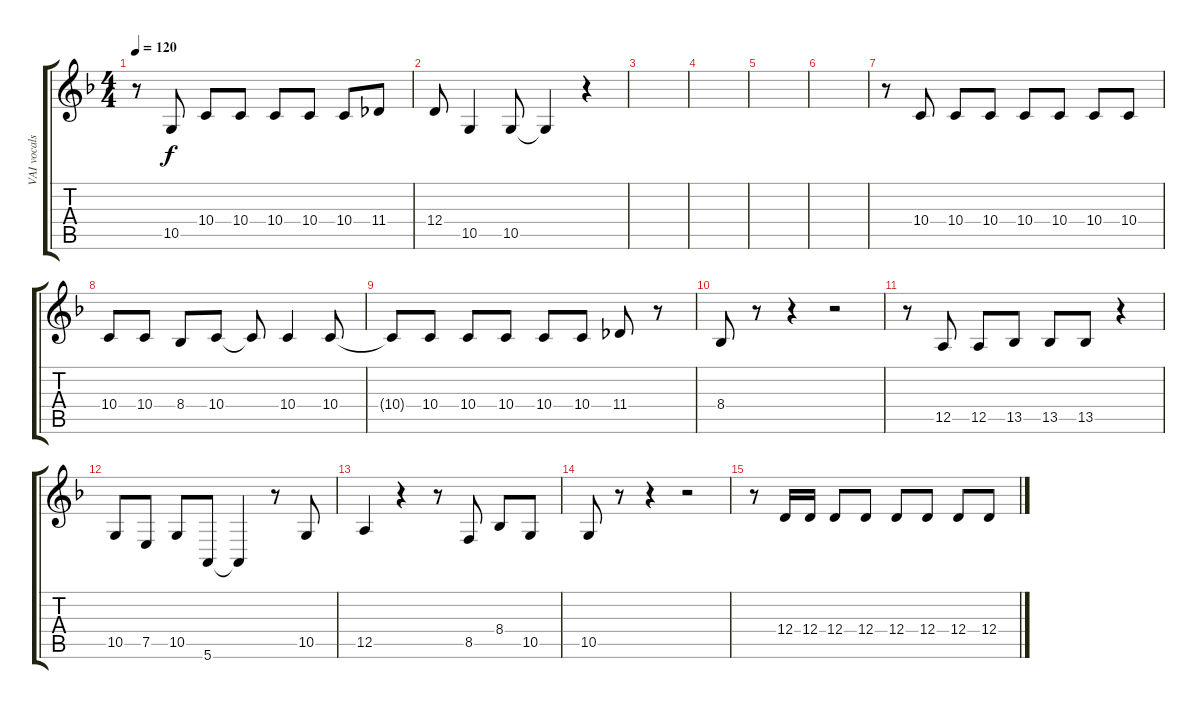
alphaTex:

\track ("VAI vocals" "VAI vocals") {instrument violin}
\staff {score tabs}
\tuning (E4 B3 G3 D3 A2 E2) {hide}
\ts (4 4)
\tempo 120
\clef g2
\ks f
r.8{dy f} 10.5.8 10.4.8 10.4.8 10.4.8 10.4.8 10.4.8 11.4.8 |
12.4.8 10.5.4 10.5.8 10.5{t}.4 r.4 |
|
|
|
|
r.8 10.4.8 10.4.8 10.4.8 10.4.8 10.4.8 10.4.8 10.4.8 |
10.4.8 10.4.8 8.4.8 10.4.8 10.4{t}.8 10.4.4 10.4.8 |
10.4{t}.8 10.4.8 10.4.8 10.4.8 10.4.8 10.4.8 11.4.8 r.8 |
8.4.8 r.8 r.4 r.2 |
r.8 12.5.8 12.5.8 13.5.8 13.5.8 13.5.8 r.4 |
10.5.8 7.5.8 10.5.8 5.6.8 5.6{t}.4 r.8 10.5.8 |
12.5.4 r.4 r.8 8.5.8 8.4.8 10.5.8 |
10.5.8 r.8 r.4 r.2 |
r.8 12.4.16 12.4.16 12.4.8 12.4.8 12.4.8 12.4.8 12.4.8 12.4.8
